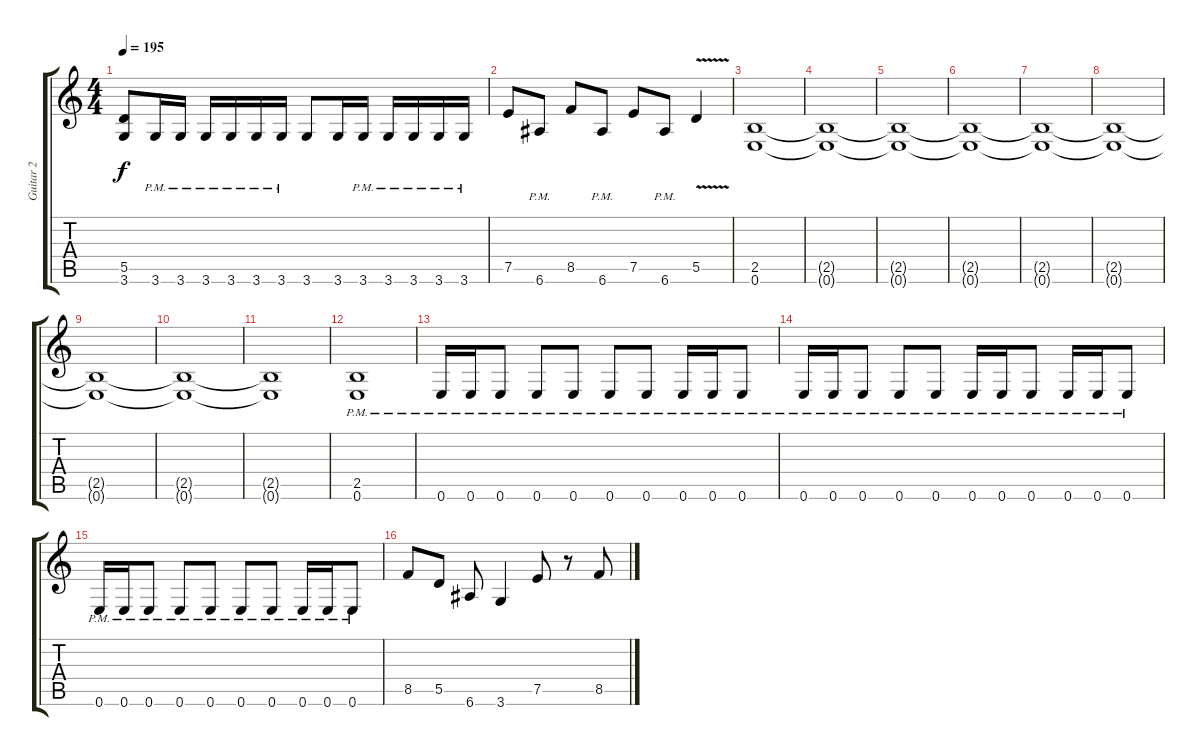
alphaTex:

\track ("Guitar 2" "Guitar 2") {instrument distortionguitar}
\staff {score tabs}
\tuning (E4 B3 G3 D3 A2 E2) {hide}
\ts (4 4)
\tempo 195
\clef g2
\ks c
(5.5 3.6).8{dy f} 3.6{pm}.16 3.6{pm}.16 3.6{pm}.16 3.6{pm}.16 3.6{pm}.16 3.6{pm}.16 3.6.8 3.6.16 3.6{pm}.16 3.6{pm}.16 3.6{pm}.16 3.6{pm}.16 3.6{pm}.16 |
7.5.8 6.6{pm}.8 8.5.8 6.6{pm}.8 7.5.8 6.6{pm}.8 5.5{v}.4 |
(2.5 0.6).1 |
(2.5{t} 0.6{t}).1 |
(2.5{t} 0.6{t}).1 |
(2.5{t} 0.6{t}).1 |
(2.5{t} 0.6{t}).1 |
(2.5{t} 0.6{t}).1 |
(2.5{t} 0.6{t}).1 |
(2.5{t} 0.6{t}).1 |
(2.5{t} 0.6{t}).1 |
(2.5{pm} 0.6).1 |
0.6{pm}.16 0.6{pm}.16 0.6{pm}.8 0.6{pm}.8 0.6{pm}.8 0.6{pm}.8 0.6{pm}.8 0.6{pm}.16 0.6{pm}.16 0.6{pm}.8 |
0.6{pm}.16 0.6{pm}.16 0.6{pm}.8 0.6{pm}.8 0.6{pm}.8 0.6{pm}.16 0.6{pm}.16 0.6{pm}.8 0.6{pm}.16 0.6{pm}.16 0.6{pm}.8 |
0.6{pm}.16 0.6{pm}.16 0.6{pm}.8 0.6{pm}.8 0.6{pm}.8 0.6{pm}.8 0.6{pm}.8 0.6{pm}.16 0.6{pm}.16 0.6{pm}.8 |
8.5.8 5.5.8 6.6.8 3.6.4 7.5.8 r.8 8.5.8
